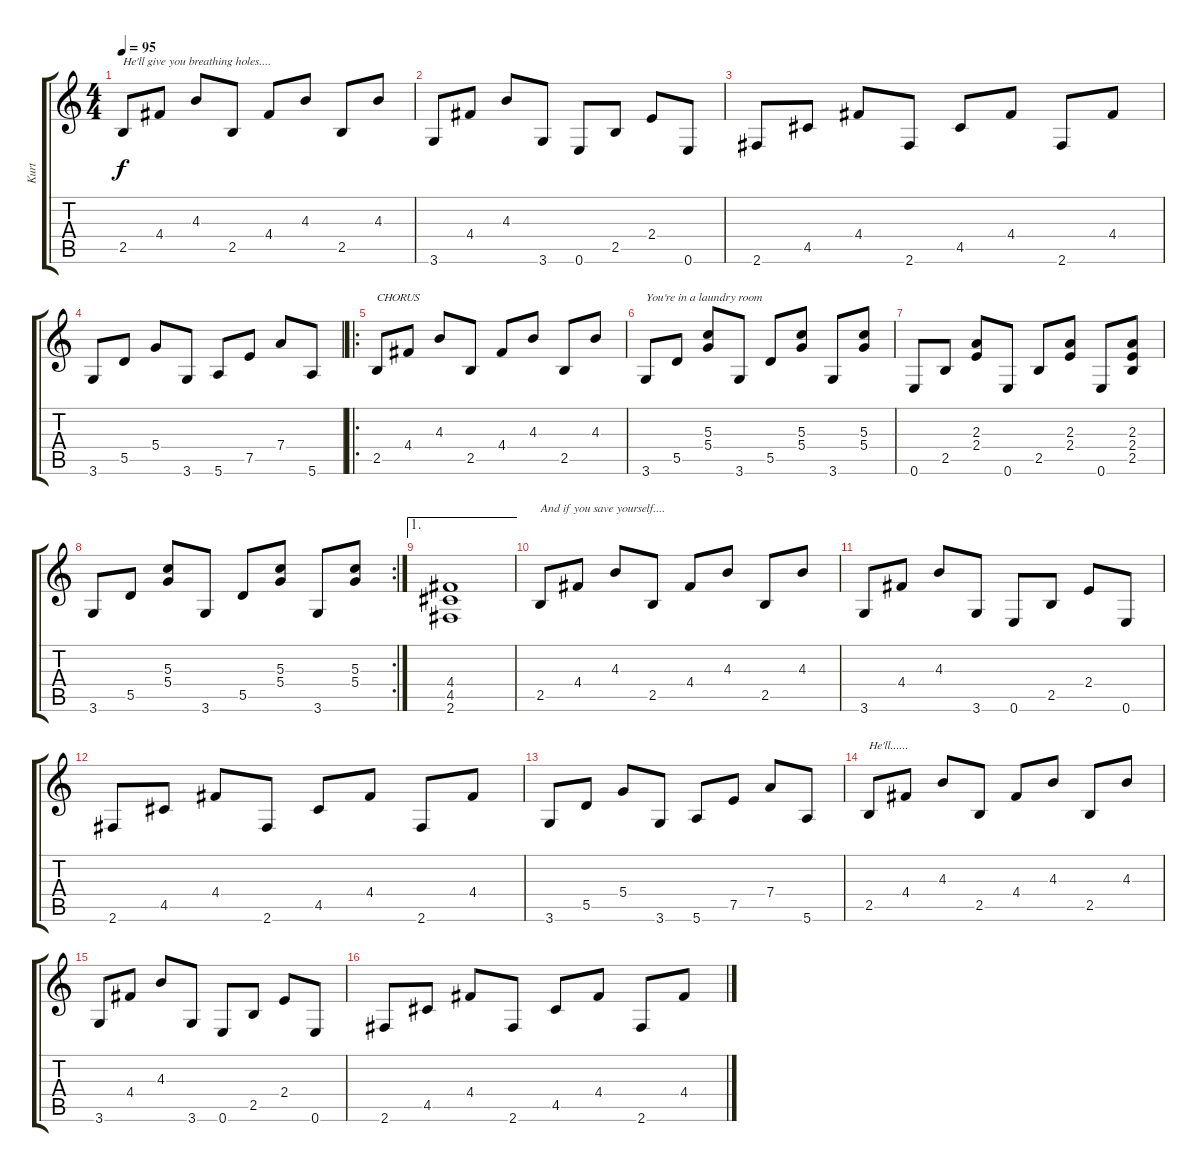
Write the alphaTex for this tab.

\track ("Kurt" "Kurt") {instrument electricguitarclean}
\staff {score tabs}
\tuning (E4 B3 G3 D3 A2 E2) {hide}
\ts (4 4)
\tempo 95
\clef g2
\ks c
2.5.8{txt "He'll give you breathing holes...." dy f} 4.4.8 4.3.8 2.5.8 4.4.8 4.3.8 2.5.8 4.3.8 |
3.6.8 4.4.8 4.3.8 3.6.8 0.6.8 2.5.8 2.4.8 0.6.8 |
2.6.8 4.5.8 4.4.8 2.6.8 4.5.8 4.4.8 2.6.8 4.4.8 |
3.6.8 5.5.8 5.4.8 3.6.8 5.6.8 7.5.8 7.4.8 5.6.8 |
\ro
2.5.8{txt "CHORUS"} 4.4.8 4.3.8 2.5.8 4.4.8 4.3.8 2.5.8 4.3.8 |
3.6.8{txt "You're in a laundry room"} 5.5.8 (5.3 5.4).8 3.6.8 5.5.8 (5.3 5.4).8 3.6.8 (5.3 5.4).8 |
0.6.8 2.5.8 (2.3 2.4).8 0.6.8 2.5.8 (2.3 2.4).8 0.6.8 (2.3 2.4 2.5).8 |
\rc 2
3.6.8 5.5.8 (5.3 5.4).8 3.6.8 5.5.8 (5.3 5.4).8 3.6.8 (5.3 5.4).8 |
\ae 1
(4.4 4.5 2.6).1 |
2.5.8{txt "And if you save yourself...."} 4.4.8 4.3.8 2.5.8 4.4.8 4.3.8 2.5.8 4.3.8 |
3.6.8 4.4.8 4.3.8 3.6.8 0.6.8 2.5.8 2.4.8 0.6.8 |
2.6.8 4.5.8 4.4.8 2.6.8 4.5.8 4.4.8 2.6.8 4.4.8 |
3.6.8 5.5.8 5.4.8 3.6.8 5.6.8 7.5.8 7.4.8 5.6.8 |
2.5.8{txt "He'll......"} 4.4.8 4.3.8 2.5.8 4.4.8 4.3.8 2.5.8 4.3.8 |
3.6.8 4.4.8 4.3.8 3.6.8 0.6.8 2.5.8 2.4.8 0.6.8 |
2.6.8 4.5.8 4.4.8 2.6.8 4.5.8 4.4.8 2.6.8 4.4.8
